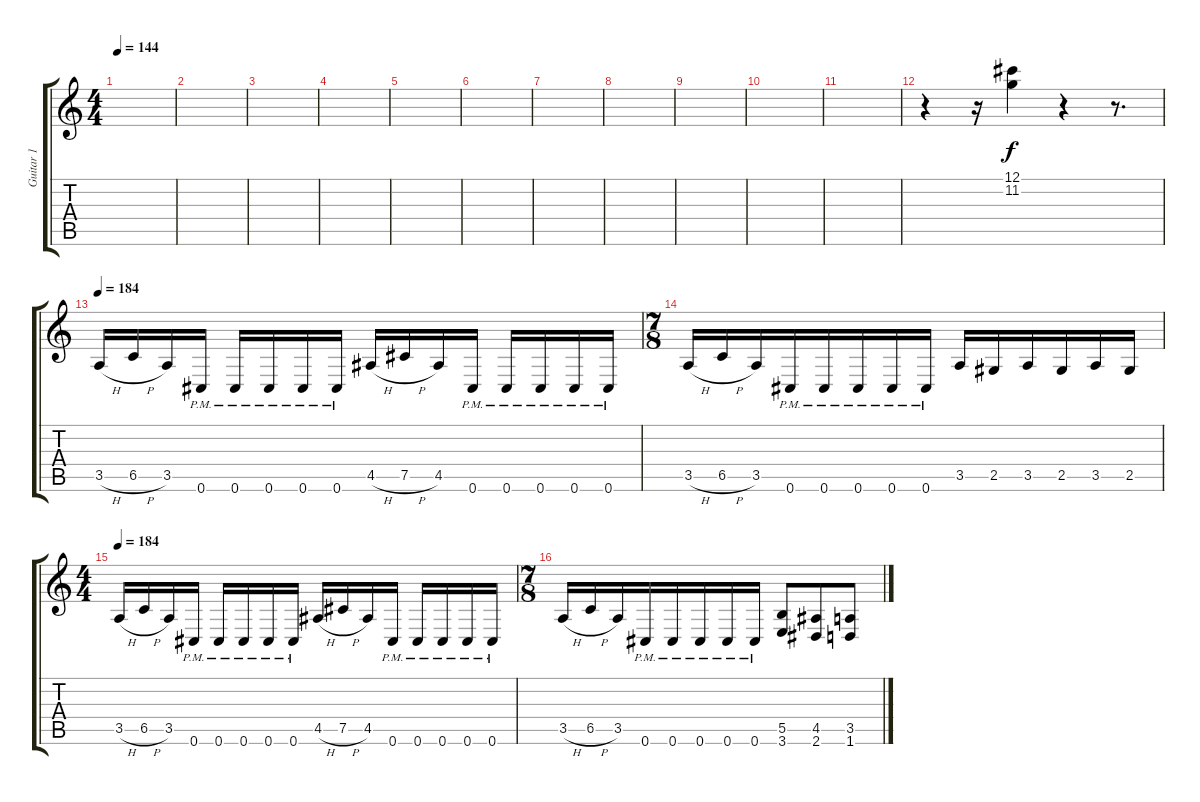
\track ("Guitar 1" "Guitar 1") {instrument distortionguitar}
\staff {score tabs}
\tuning (Db4 Ab3 E3 B2 Gb2 Db2) {hide}
\ts (4 4)
\tempo 144
\clef g2
\ks c
|
|
|
|
|
|
|
|
|
|
|
r.4{instrument electricguitarjazz} r.16 (12.1 11.2).4 r.4 r.8{d} |
\tempo 184
3.5{h}.16{instrument distortionguitar} 6.5{h}.16 3.5.16 0.6{pm}.16 0.6{pm}.16 0.6{pm}.16 0.6{pm}.16 0.6{pm}.16 4.5{h}.16 7.5{h}.16 4.5.16 0.6{pm}.16 0.6{pm}.16 0.6{pm}.16 0.6{pm}.16 0.6{pm}.16 |
\ts (7 8)
3.5{h}.16 6.5{h}.16 3.5.16 0.6{pm}.16 0.6{pm}.16 0.6{pm}.16 0.6{pm}.16 0.6{pm}.16 3.5.16 2.5.16 3.5.16 2.5.16 3.5.16 2.5.16 |
\ts (4 4)
\tempo 184
3.5{h}.16 6.5{h}.16 3.5.16 0.6{pm}.16 0.6{pm}.16 0.6{pm}.16 0.6{pm}.16 0.6{pm}.16 4.5{h}.16 7.5{h}.16 4.5.16 0.6{pm}.16 0.6{pm}.16 0.6{pm}.16 0.6{pm}.16 0.6{pm}.16 |
\ts (7 8)
3.5{h}.16 6.5{h}.16 3.5.16 0.6{pm}.16 0.6{pm}.16 0.6{pm}.16 0.6{pm}.16 0.6{pm}.16 (5.5 3.6).8 (4.5 2.6).8 (3.5 1.6).8
